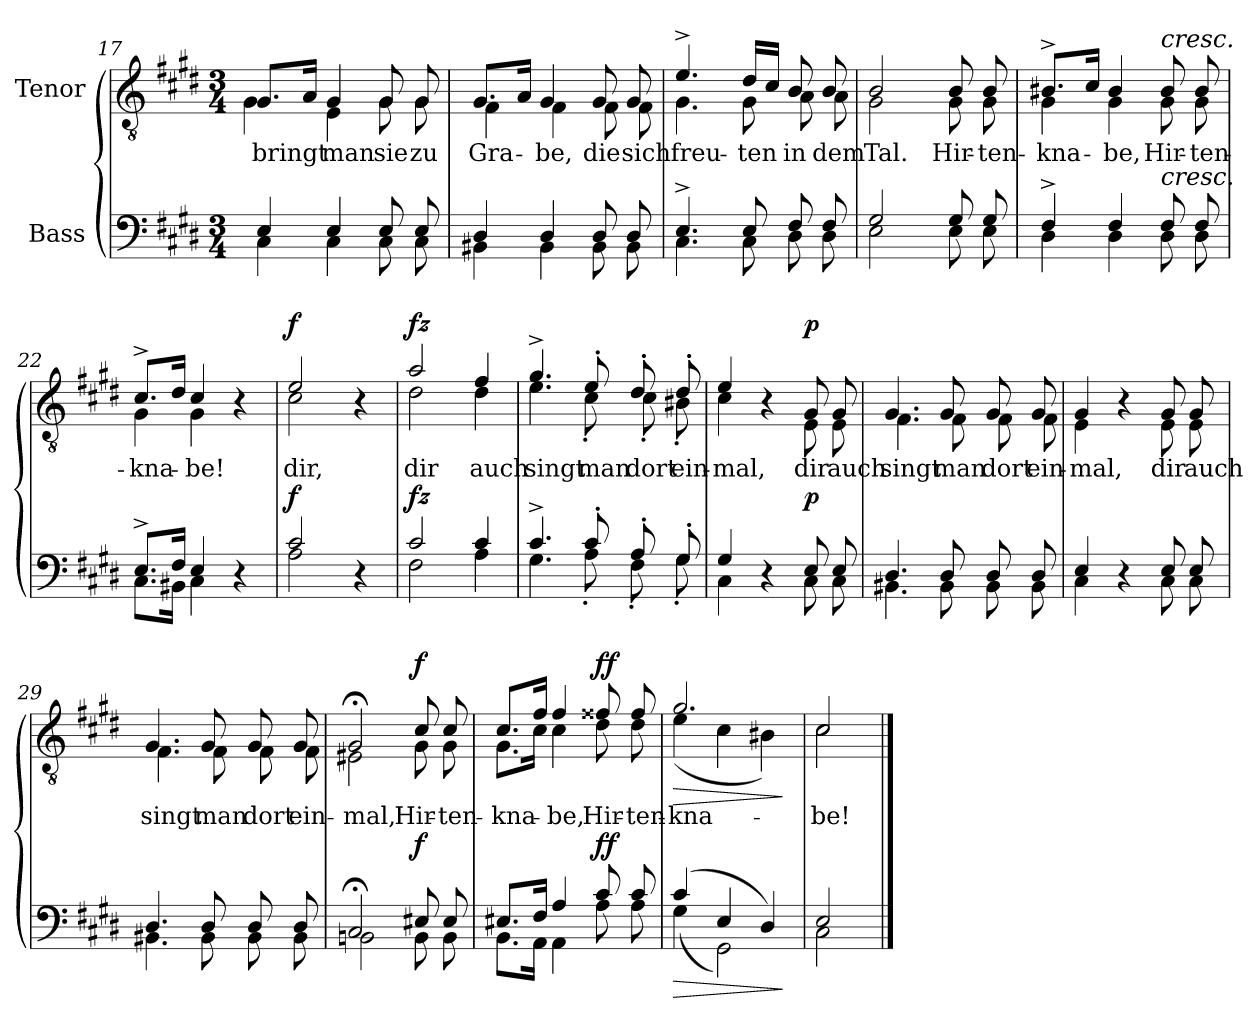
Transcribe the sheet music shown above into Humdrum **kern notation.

**kern	**dynam	**kern	**text	**dynam
*part2	*part2	*part1	*part1	*part1
*staff2	*staff2	*staff1	*staff1	*staff1
*I"Bass	*	*I"Tenor	*	*
*clefF4	*	*clefGv2	*	*
*k[f#c#g#d#]	*	*k[f#c#g#d#]	*	*
*M3/4	*	*M3/4	*	*
=17	=17	=17	=17	=17
*^	*	*^	*	*
4E/	4C#\	.	8.G#/L	4G#\	bringt	.
.	.	.	16A/Jk	.	.	.
4E/	4C#\	.	4G#/	4E\	-man	.
8E/	8C#\	.	8G#/	8G#\	sie	.
8E/	8C#\	.	8G#/	8G#\	zu	.
=18	=18	=18	=18	=18	=18	=18
4D#/	4BB#X\	.	8.G#/L	4F#\	Gra-	.
.	.	.	16A/Jk	.	.	.
4D#/	4BB#\	.	4G#/	4F#\	-be,	.
8D#/	8BB#\	.	8G#/	8F#\	die	.
8D#/	8BB#\	.	8G#/	8F#\	sich	.
=19	=19	=19	=19	=19	=19	=19
4.E^/	4.C#\	.	4.e^/	4.G#\	freu-	.
8E/	8C#\	.	16d#/LL	8G#\	-ten	.
.	.	.	16c#/JJ	.	.	.
8F#/	8D#\	.	8B/	8A\	in	.
8F#/	8D#\	.	8B/	8A\	dem	.
!!LO:LB:g=z	!!
=20	=20	=20	=20	=20	=20	=20
2G#/	2E\	.	2B/	2G#\	Tal.	.
8G#/	8E\	.	8B/	8G#\	Hir-	.
8G#/	8E\	.	8B/	8G#\	-ten-	.
=21	=21	=21	=21	=21	=21	=21
4F#^/	4D#\	.	8.B#X^/L	4G#\	-kna-	.
.	.	.	16c#/Jk	.	.	.
4F#/	4D#\	.	4B#/	4G#\	-be,	.
!	!	!	!LO:TX:a:i:t=cresc.	!	!	!
!LO:TX:a:i:t=cresc.	!	!	!	!	!	!
8F#/	8D#\	.	8B#/	8G#\	Hir-	.
8F#/	8D#\	.	8B#/	8G#\	-ten-	.
=22	=22	=22	=22	=22	=22	=22
8.E^/L	8.C#\L	.	8.c#^/L	4G#\	-kna-	.
16F#/Jk	16BB#X\Jk	.	16d#/Jk	.	.	.
4E/	4C#\	.	4c#/	4G#\	-be!	.
4r	4ryy	.	4r	4ryy	.	.
=23	=23	=23	=23	=23	=23	=23
!	!	!LO:DY:a	!	!	!	!LO:DY:a
2c#/	2A\	f	2e/	2c#\	dir,	f
4r	4ryy	.	4r	4ryy	.	.
=24	=24	=24	=24	=24	=24	=24
!	!	!LO:DY:a	!	!	!	!LO:DY:a
2c#/	2F#\	fz	2a/	2d#\	dir	fz
4c#/	4A\	.	4f#/	4d#\	auch	.
!!LO:LB:g=z	!!
=25	=25	=25	=25	=25	=25	=25
4.c#^/	4.G#\	.	4.g#^/	4.e\	singt	.
8c#'/	8A'\	.	8e'/	8c#'\	man	.
8A'/	8F#'\	.	8d#'/	8c#'\	dort	.
8G#'/	8G#'\	.	8d#'/	8B#X'\	ein-	.
=26	=26	=26	=26	=26	=26	=26
4G#/	4C#\	.	4e/	4c#\	-mal,	.
4r	4ryy	.	4r	4ryy	.	.
!	!	!LO:DY:a	!	!	!	!LO:DY:a
8E/	8C#\	p	8G#/	8E\	dir	p
8E/	8C#\	.	8G#/	8E\	auch	.
=27	=27	=27	=27	=27	=27	=27
4.D#/	4.BB#X\	.	4.G#/	4.F#\	singt	.
8D#/	8BB#\	.	8G#/	8F#\	man	.
8D#/	8BB#\	.	8G#/	8F#\	dort	.
8D#/	8BB#\	.	8G#/	8F#\	ein-	.
=28	=28	=28	=28	=28	=28	=28
4E/	4C#\	.	4G#/	4E\	-mal,	.
4r	4ryy	.	4r	4ryy	.	.
8E/	8C#\	.	8G#/	8E\	dir	.
8E/	8C#\	.	8G#/	8E\	auch	.
!!LO:LB:g=z	!!
=29	=29	=29	=29	=29	=29	=29
4.D#/	4.BB#X\	.	4.G#/	4.F#\	singt	.
8D#/	8BB#\	.	8G#/	8F#\	man	.
8D#/	8BB#\	.	8G#/	8F#\	dort	.
8D#/	8BB#\	.	8G#/	8F#\	ein-	.
=30	=30	=30	=30	=30	=30	=30
2C#;</	2BBn\	.	2G#;</	2E#X\	-mal,	.
!	!	!LO:DY:a	!	!	!	!LO:DY:a
8E#X/	8BB\	f	8c#/	8G#\	Hir-	f
8E#/	8BB\	.	8c#/	8G#\	-ten-	.
=31	=31	=31	=31	=31	=31	=31
8.E#X/L	8.BB\L	.	8.c#/L	8.G#\L	-kna-	.
16F#/Jk	16AA\Jk	.	16f#/Jk	16c#\Jk	.	.
4A/	4AA\	.	4f#/	4c#\	-be,	.
!	!	!LO:DY:a	!	!	!	!LO:DY:a
8c#/	8A\	ff	8f##X/	8d#\	Hir-	ff
8c#/	8A\	.	8f##/	8d#\	-ten-	.
=32	=32	=32	=32	=32	=32	=32
!	!	!LO:HP:b	!	!	!	!LO:HP:b
(4c#/	(4G#\	>	2.g#/	(4e\	-kna-	>
4E/	2GG#\)	.	.	4c#\	.	.
4D#/)	.	.	.	4B#X\)	.	.
*v	*v	*	*	*	*	*
*	*	*v	*v	*	*
.	]	.	.	]
=33	=33	=33	=33	=33
*^	*	*^	*	*
2E/	2C#\	.	2c#/	2c#\	-be!	.
*v	*v	*	*	*	*	*
*	*	*v	*v	*	*
==	==	==	==	==
*-	*-	*-	*-	*-
